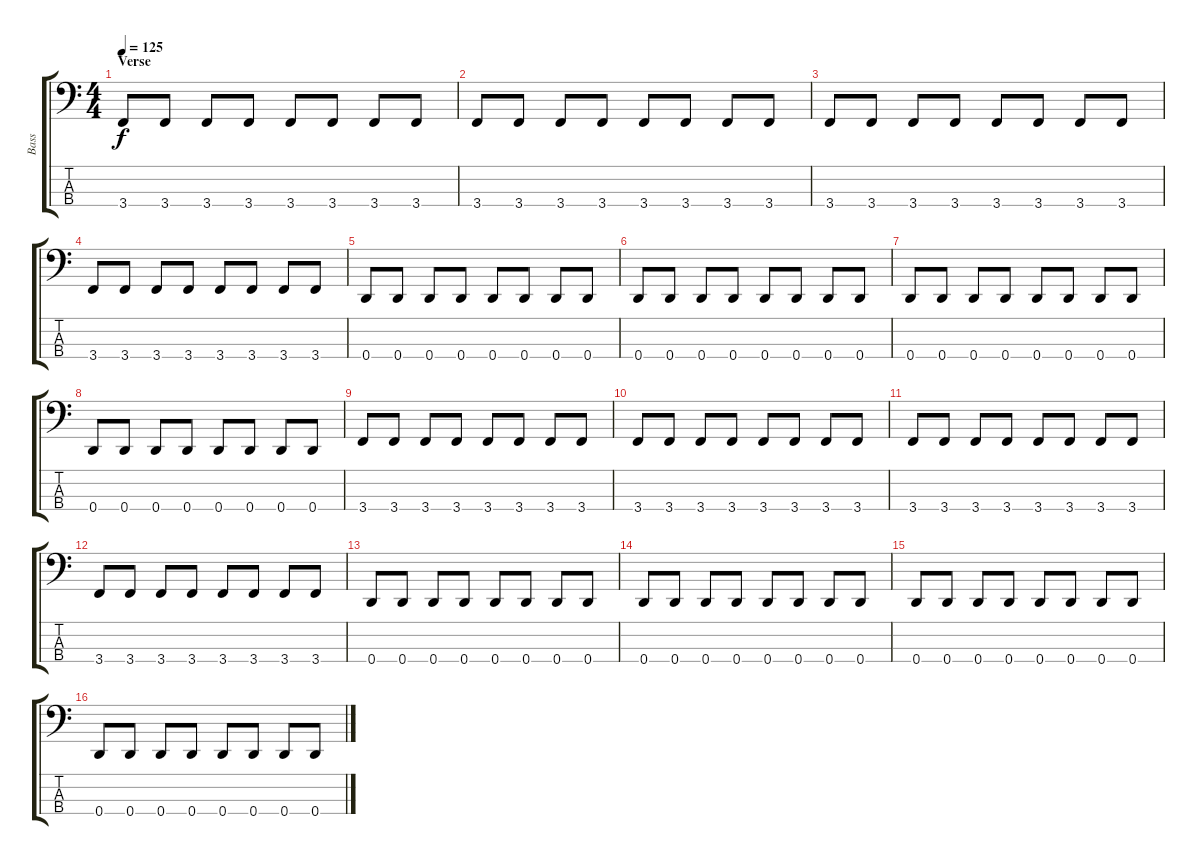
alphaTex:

\track ("Bass" "Bass") {instrument electricbassfinger}
\staff {score tabs}
\tuning (G2 D2 A1 D1) {hide}
\ts (4 4)
\section ("" "Verse")
\tempo 125
\clef f4
\ks c
3.4.8{dy f} 3.4.8 3.4.8 3.4.8 3.4.8 3.4.8 3.4.8 3.4.8 |
3.4.8 3.4.8 3.4.8 3.4.8 3.4.8 3.4.8 3.4.8 3.4.8 |
3.4.8 3.4.8 3.4.8 3.4.8 3.4.8 3.4.8 3.4.8 3.4.8 |
3.4.8 3.4.8 3.4.8 3.4.8 3.4.8 3.4.8 3.4.8 3.4.8 |
0.4.8 0.4.8 0.4.8 0.4.8 0.4.8 0.4.8 0.4.8 0.4.8 |
0.4.8 0.4.8 0.4.8 0.4.8 0.4.8 0.4.8 0.4.8 0.4.8 |
0.4.8 0.4.8 0.4.8 0.4.8 0.4.8 0.4.8 0.4.8 0.4.8 |
0.4.8 0.4.8 0.4.8 0.4.8 0.4.8 0.4.8 0.4.8 0.4.8 |
3.4.8 3.4.8 3.4.8 3.4.8 3.4.8 3.4.8 3.4.8 3.4.8 |
3.4.8 3.4.8 3.4.8 3.4.8 3.4.8 3.4.8 3.4.8 3.4.8 |
3.4.8 3.4.8 3.4.8 3.4.8 3.4.8 3.4.8 3.4.8 3.4.8 |
3.4.8 3.4.8 3.4.8 3.4.8 3.4.8 3.4.8 3.4.8 3.4.8 |
0.4.8 0.4.8 0.4.8 0.4.8 0.4.8 0.4.8 0.4.8 0.4.8 |
0.4.8 0.4.8 0.4.8 0.4.8 0.4.8 0.4.8 0.4.8 0.4.8 |
0.4.8 0.4.8 0.4.8 0.4.8 0.4.8 0.4.8 0.4.8 0.4.8 |
0.4.8 0.4.8 0.4.8 0.4.8 0.4.8 0.4.8 0.4.8 0.4.8
